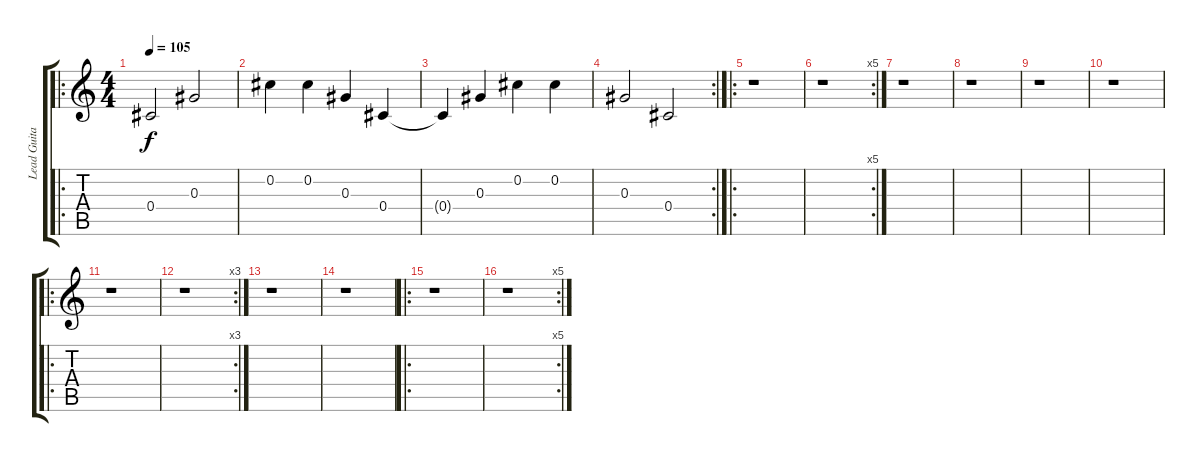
\track ("Lead Guitar" "Lead Guita") {instrument electricguitarmuted}
\staff {score tabs}
\tuning (Db4 Db4 Ab3 Db3 Ab2 Db2) {hide}
\ro
\ts (4 4)
\tempo 105
\clef g2
\ks c
0.4.2{dy f instrument electricguitarmuted} 0.3.2 |
0.2.4 0.2.4 0.3.4 0.4.4 |
0.4{t}.4 0.3.4 0.2.4 0.2.4 |
\rc 2
0.3.2 0.4.2 |
\ro
r.1 |
\rc 5
r.1 |
r.1 |
r.1 |
r.1 |
r.1 |
\ro
r.1 |
\rc 3
r.1 |
r.1 |
r.1 |
\ro
r.1 |
\rc 5
r.1
